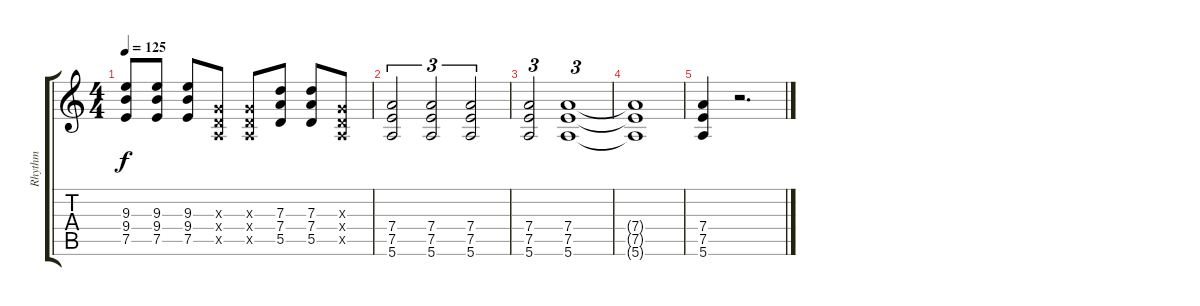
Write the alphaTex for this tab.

\track ("Rhythm" "Rhythm") {instrument overdrivenguitar}
\staff {score tabs}
\tuning (E4 B3 G3 D3 A2 E2) {hide}
\ts (4 4)
\tempo 125
\clef g2
\ks c
(9.3 9.4 7.5).8{dy f} (9.3 9.4 7.5).8 (9.3 9.4 7.5).8 (0.3{x} 0.4{x} 0.5{x}).8 (0.3{x} 0.4{x} 0.5{x}).8 (7.3 7.4 5.5).8 (7.3 7.4 5.5).8 (0.3{x} 0.4{x} 0.5{x}).8 |
(7.4 7.5 5.6).2{tu (3 2)} (7.4 7.5 5.6).2{tu (3 2)} (7.4 7.5 5.6).2{tu (3 2)} |
(7.4 7.5 5.6).2{tu (3 2)} (7.4 7.5 5.6).1{tu (3 2)} |
(7.4{t} 7.5{t} 5.6{t}).1 |
(7.4 7.5 5.6).4 r.2{d}
